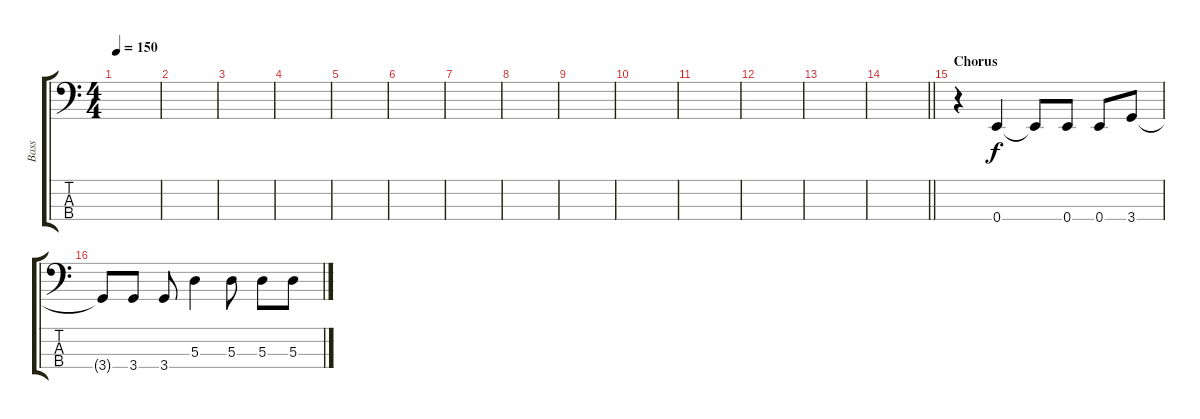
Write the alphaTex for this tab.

\track ("Bass" "Bass") {instrument electricbassfinger}
\staff {score tabs}
\tuning (G2 D2 A1 E1) {hide}
\ts (4 4)
\tempo 150
\clef f4
\ks c
|
|
|
|
|
|
|
|
|
|
|
|
|
\barLineRight lightlight
|
\section ("" "Chorus")
r.4 0.4.4 0.4{t}.8 0.4.8 0.4.8 3.4.8 |
3.4{t}.8 3.4.8 3.4.8 5.3.4 5.3.8 5.3.8 5.3.8
